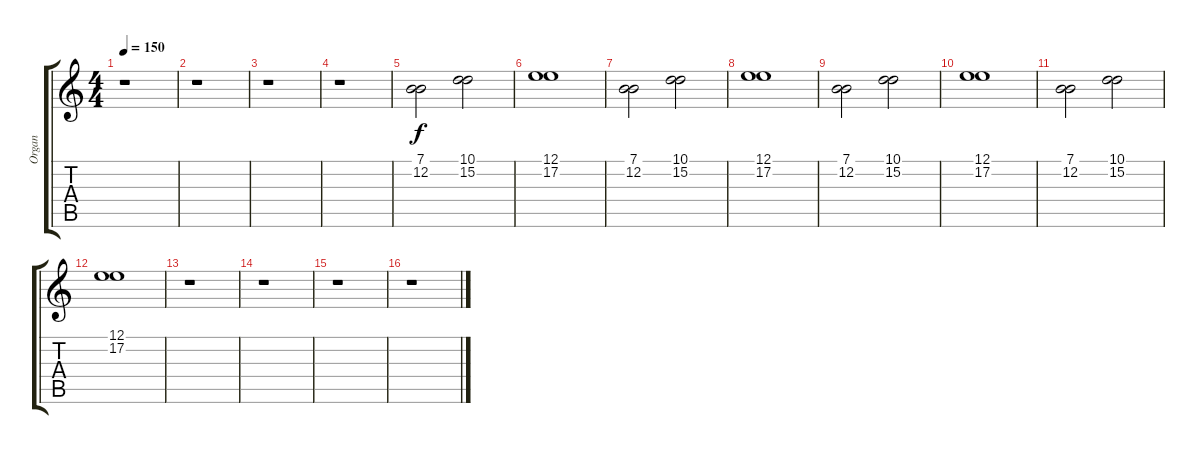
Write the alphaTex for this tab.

\track ("Organ" "Organ") {instrument drawbarorgan}
\staff {score tabs}
\tuning (E4 B3 G3 D3 A2 E2) {hide}
\ts (4 4)
\tempo 150
\clef g2
\ks c
r.1{dy f instrument drawbarorgan} |
r.1 |
r.1 |
r.1 |
(7.1 12.2).2 (10.1 15.2).2 |
(12.1 17.2).1 |
(7.1 12.2).2 (10.1 15.2).2 |
(12.1 17.2).1 |
(7.1 12.2).2 (10.1 15.2).2 |
(12.1 17.2).1 |
(7.1 12.2).2 (10.1 15.2).2 |
(12.1 17.2).1 |
r.1 |
r.1 |
r.1 |
r.1
